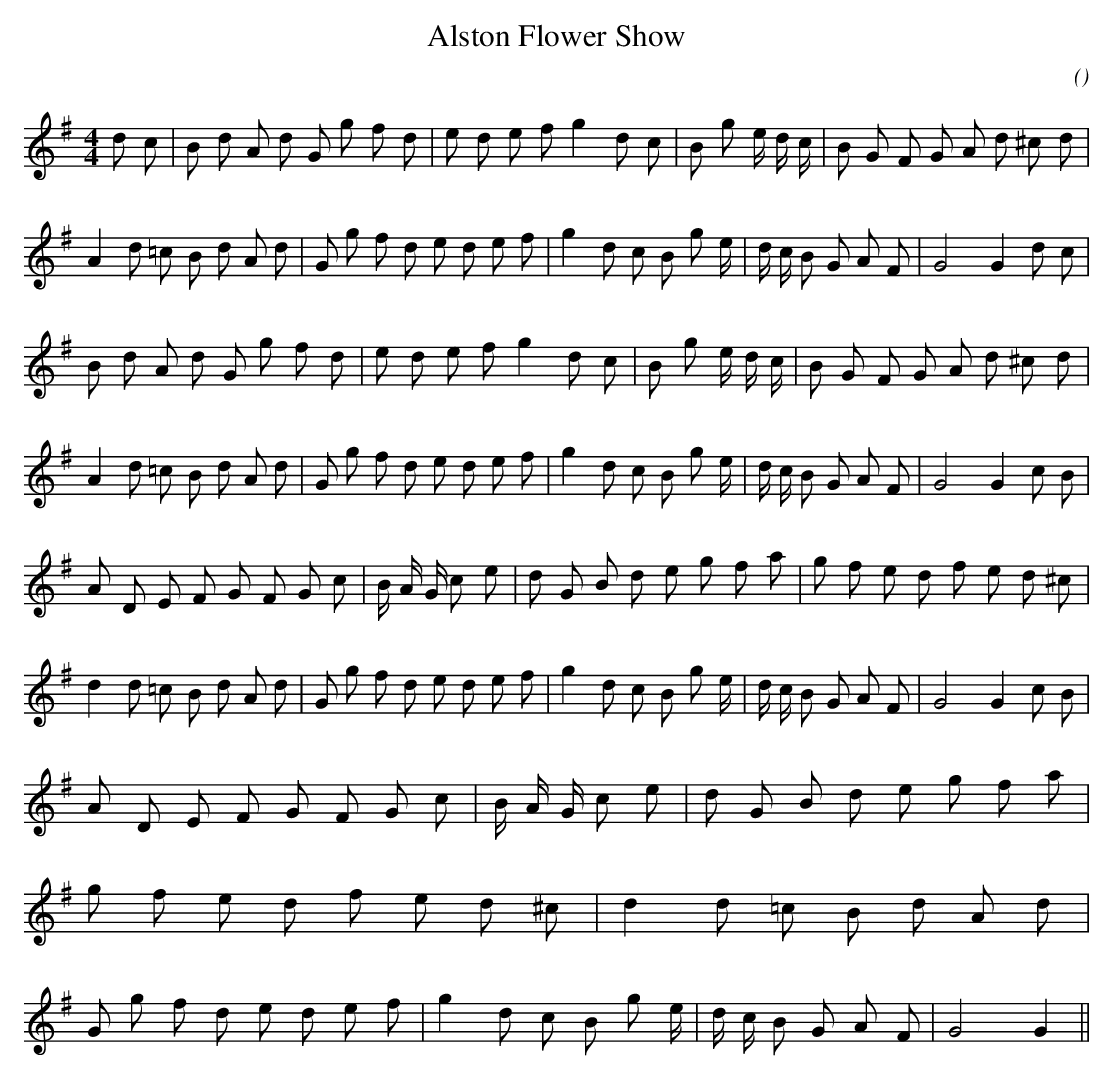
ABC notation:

X:1
T: Alston Flower Show
C:
O:
M:4/4
K:G
K:G
M:4/4
L:1/16
d2 c2 |B2 d2 A2 d2 G2 g2 f2 d2 |e2 d2 e2 f2 g4 d2 c2 |B2 g2 e4/3 d4/3 c4/3 |B2 G2 F2 G2 A2 d2 ^c2 d2 |A4 d2 =c2 B2 d2 A2 d2 |G2 g2 f2 d2 e2 d2 e2 f2 |g4 d2 c2 B2 g2 e4/3 |d4/3 c4/3 B2 G2 A2 F2 |G8 G4 d2 c2 |
B2 d2 A2 d2 G2 g2 f2 d2 |e2 d2 e2 f2 g4 d2 c2 |B2 g2 e4/3 d4/3 c4/3 |B2 G2 F2 G2 A2 d2 ^c2 d2 |A4 d2 =c2 B2 d2 A2 d2 |G2 g2 f2 d2 e2 d2 e2 f2 |g4 d2 c2 B2 g2 e4/3 |d4/3 c4/3 B2 G2 A2 F2 |G8 G4 c2 B2 |
A2 D2 E2 F2 G2 F2 G2 c2 |B4/3 A4/3 G4/3 c2 e2 |d2 G2 B2 d2 e2 g2 f2 a2 |g2 f2 e2 d2 f2 e2 d2 ^c2 |d4d2 =c2 B2 d2 A2 d2 |G2 g2 f2 d2 e2 d2 e2 f2 |g4 d2 c2 B2 g2 e4/3 |d4/3 c4/3 B2 G2 A2 F2 |G8 G4 c2 B2 |
A2 D2 E2 F2 G2 F2 G2 c2 |B4/3 A4/3 G4/3 c2 e2 |d2 G2 B2 d2 e2 g2 f2 a2 |g2 f2 e2 d2 f2 e2 d2 ^c2 |d4d2 =c2 B2 d2 A2 d2 |G2 g2 f2 d2 e2 d2 e2 f2 |g4 d2 c2 B2 g2 e4/3 |d4/3 c4/3 B2 G2 A2 F2 |G8 G4 ||
